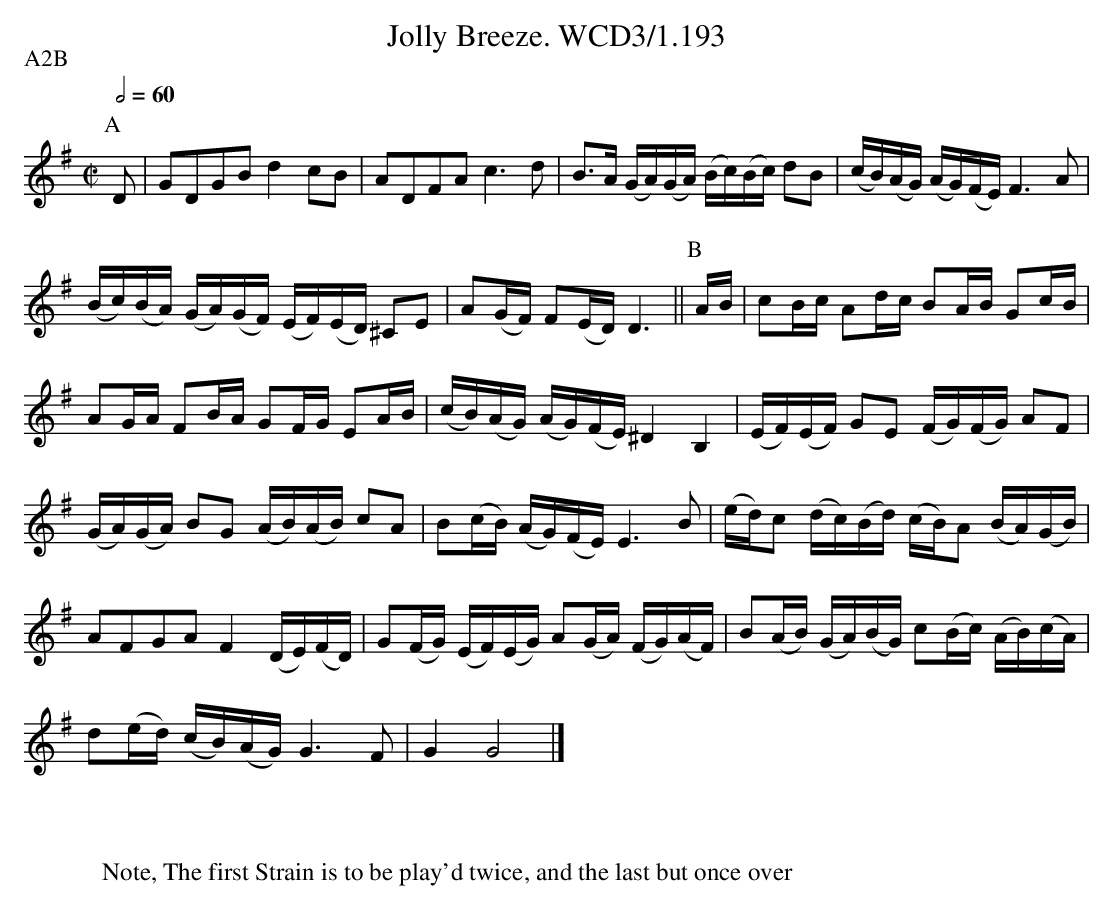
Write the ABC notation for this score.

X:1
T:Jolly Breeze. WCD3/1.193
M:C|
L:1/8
Q:1/2=60
P:A2B
K:G
[P:A]D|GDGB d2cB|ADFA c3d|B>A[L:1/16] \
(GA)(GA) (Bc)(Bc) d2B2|(cB)(AG) (AG)(FE) F6A2|
(Bc)(BA) (GA)(GF) (EF)(ED) ^C2E2|A2(GF) F2(ED) D6||\
[P:B]AB|c2Bc A2dc B2AB G2cB|
A2GA F2BA G2FG E2AB|(cB)(AG) (AG)(FE) ^D4B,4|\
(EF)(EF) G2E2 (FG)(FG) A2F2|
(GA)(GA) B2G2 (AB)(AB) c2A2|B2(cB) (AG)(FE) E6B2|\
(ed)c2 (dc)(Bd) (cB)A2 (BA)(GB)|
A2F2G2A2 F4 (DE)(FD)|G2(FG) (EF)(EG) A2(GA) (FG)(AF)|\
B2(AB) (GA)(BG) c2(Bc) (AB)(cA)|
d2(ed) (cB)(AG) G6F2|G4G8|]
W:
W:
W:Note, The first Strain is to be play'd twice, and the last but once over
